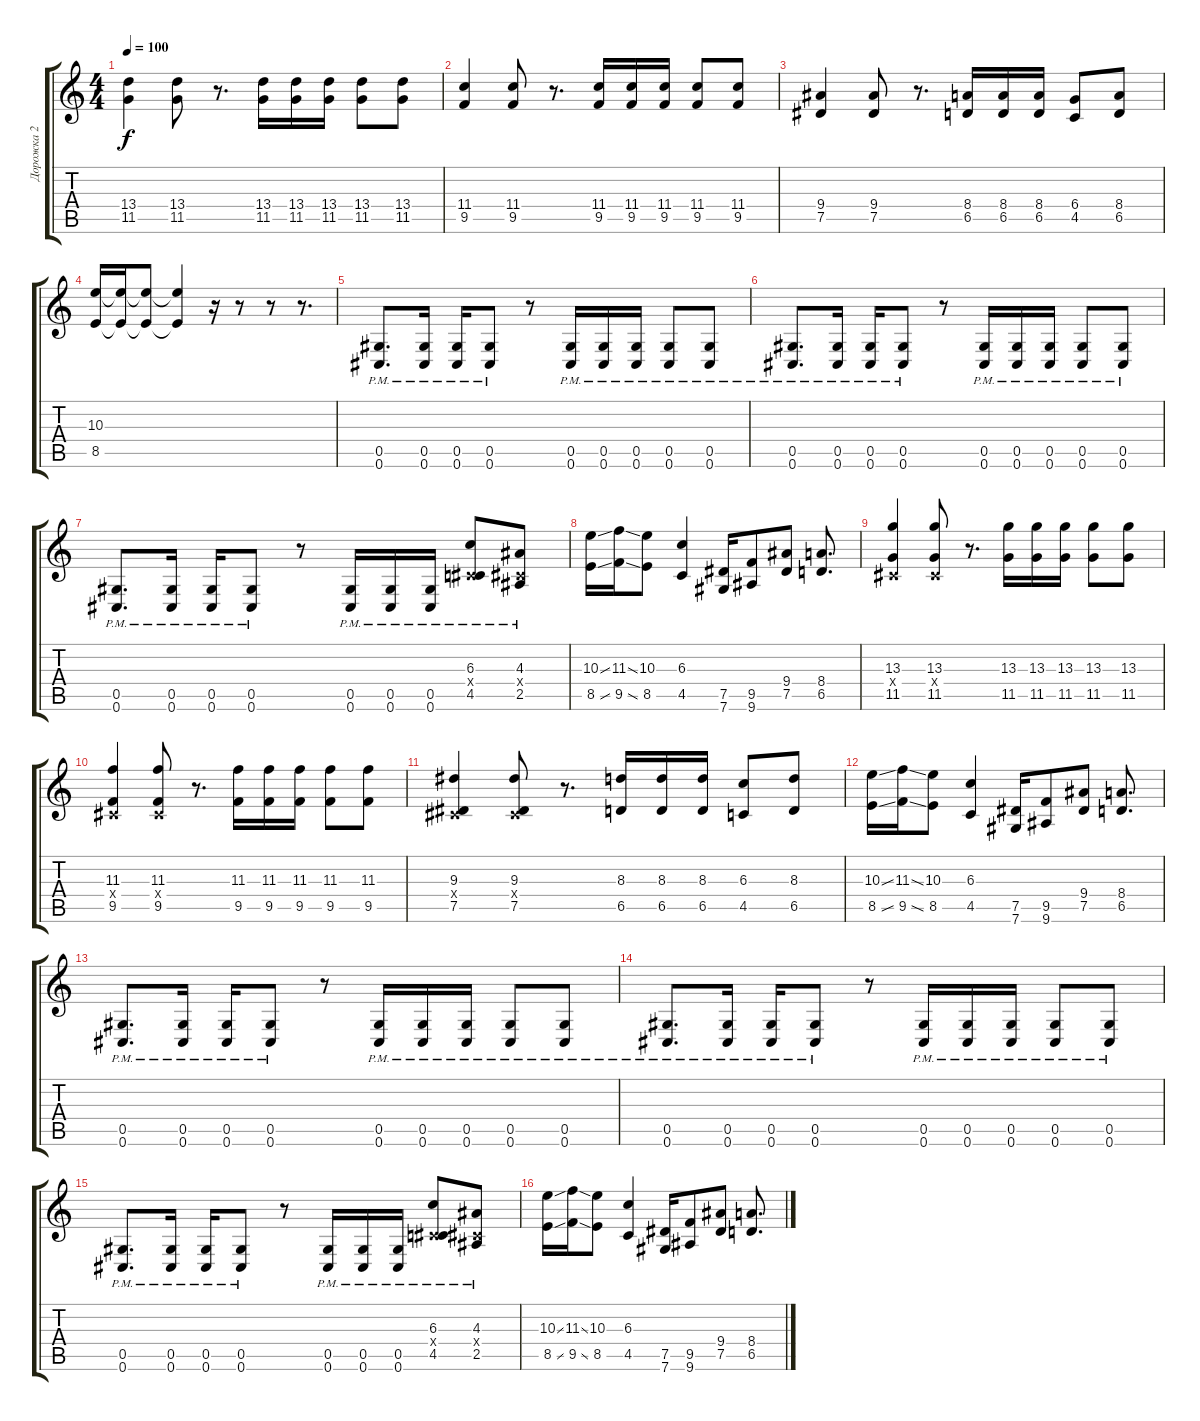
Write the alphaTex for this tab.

\track ("Дорожка 2" "Дорожка 2") {instrument distortionguitar}
\staff {score tabs}
\tuning (Eb4 Bb3 Gb3 Db3 Ab2 Db2) {hide}
\ts (4 4)
\tempo 100
\clef g2
\ks c
(13.4 11.5).4{dy f} (13.4 11.5).8 r.8{d} (13.4 11.5).16 (13.4 11.5).16 (13.4 11.5).16 (13.4 11.5).8 (13.4 11.5).8 |
(11.4 9.5).4 (11.4 9.5).8 r.8{d} (11.4 9.5).16 (11.4 9.5).16 (11.4 9.5).16 (11.4 9.5).8 (11.4 9.5).8 |
(9.4 7.5).4 (9.4 7.5).8 r.8{d} (8.4 6.5).16 (8.4 6.5).16 (8.4 6.5).16 (6.4 4.5).8 (8.4 6.5).8 |
(10.3 8.5).16 (10.3{t} 8.5{t}).16 (10.3{t} 8.5{t}).8 (10.3{t} 8.5{t}).4 r.16 r.8 r.8 r.8{d} |
(0.5{pm} 0.6{pm}).8{d} (0.5{pm} 0.6{pm}).16 (0.5{pm} 0.6{pm}).16 (0.5{pm} 0.6{pm}).8 r.8 (0.5{pm} 0.6{pm}).16 (0.5{pm} 0.6{pm}).16 (0.5{pm} 0.6{pm}).16 (0.5{pm} 0.6{pm}).8 (0.5{pm} 0.6{pm}).8 |
(0.5{pm} 0.6{pm}).8{d} (0.5{pm} 0.6{pm}).16 (0.5{pm} 0.6{pm}).16 (0.5{pm} 0.6{pm}).8 r.8 (0.5{pm} 0.6{pm}).16 (0.5{pm} 0.6{pm}).16 (0.5{pm} 0.6{pm}).16 (0.5{pm} 0.6{pm}).8 (0.5{pm} 0.6{pm}).8 |
(0.5{pm} 0.6{pm}).8{d} (0.5{pm} 0.6{pm}).16 (0.5{pm} 0.6{pm}).16 (0.5{pm} 0.6{pm}).8 r.8 (0.5{pm} 0.6{pm}).16 (0.5{pm} 0.6{pm}).16 (0.5{pm} 0.6{pm}).16 (6.3 0.4{x} 4.5{pm}).8 (4.3 0.4{x} 2.5{pm}).8 |
(10.3{ss} 8.5{ss}).16 (11.3{ss} 9.5{ss}).16 (10.3 8.5).8 (6.3 4.5).4 (7.5 7.6).16 (9.5 9.6).8 (9.4 7.5).8 (8.4 6.5).8{d} |
(13.3 0.4{x} 11.5).4 (13.3 0.4{x} 11.5).8 r.8{d} (13.3 11.5).16 (13.3 11.5).16 (13.3 11.5).16 (13.3 11.5).8 (13.3 11.5).8 |
(11.3 0.4{x} 9.5).4 (11.3 0.4{x} 9.5).8 r.8{d} (11.3 9.5).16 (11.3 9.5).16 (11.3 9.5).16 (11.3 9.5).8 (11.3 9.5).8 |
(9.3 0.4{x} 7.5).4 (9.3 0.4{x} 7.5).8 r.8{d} (8.3 6.5).16 (8.3 6.5).16 (8.3 6.5).16 (6.3 4.5).8 (8.3 6.5).8 |
(10.3{ss} 8.5{ss}).16 (11.3{ss} 9.5{ss}).16 (10.3 8.5).8 (6.3 4.5).4 (7.5 7.6).16 (9.5 9.6).8 (9.4 7.5).8 (8.4 6.5).8{d} |
(0.5{pm} 0.6{pm}).8{d} (0.5{pm} 0.6{pm}).16 (0.5{pm} 0.6{pm}).16 (0.5{pm} 0.6{pm}).8 r.8 (0.5{pm} 0.6{pm}).16 (0.5{pm} 0.6{pm}).16 (0.5{pm} 0.6{pm}).16 (0.5{pm} 0.6{pm}).8 (0.5{pm} 0.6{pm}).8 |
(0.5{pm} 0.6{pm}).8{d} (0.5{pm} 0.6{pm}).16 (0.5{pm} 0.6{pm}).16 (0.5{pm} 0.6{pm}).8 r.8 (0.5{pm} 0.6{pm}).16 (0.5{pm} 0.6{pm}).16 (0.5{pm} 0.6{pm}).16 (0.5{pm} 0.6{pm}).8 (0.5{pm} 0.6{pm}).8 |
(0.5{pm} 0.6{pm}).8{d} (0.5{pm} 0.6{pm}).16 (0.5{pm} 0.6{pm}).16 (0.5{pm} 0.6{pm}).8 r.8 (0.5{pm} 0.6{pm}).16 (0.5{pm} 0.6{pm}).16 (0.5{pm} 0.6{pm}).16 (6.3 0.4{x} 4.5{pm}).8 (4.3 0.4{x} 2.5{pm}).8 |
(10.3{ss} 8.5{ss}).16 (11.3{ss} 9.5{ss}).16 (10.3 8.5).8 (6.3 4.5).4 (7.5 7.6).16 (9.5 9.6).8 (9.4 7.5).8 (8.4 6.5).8{d}
